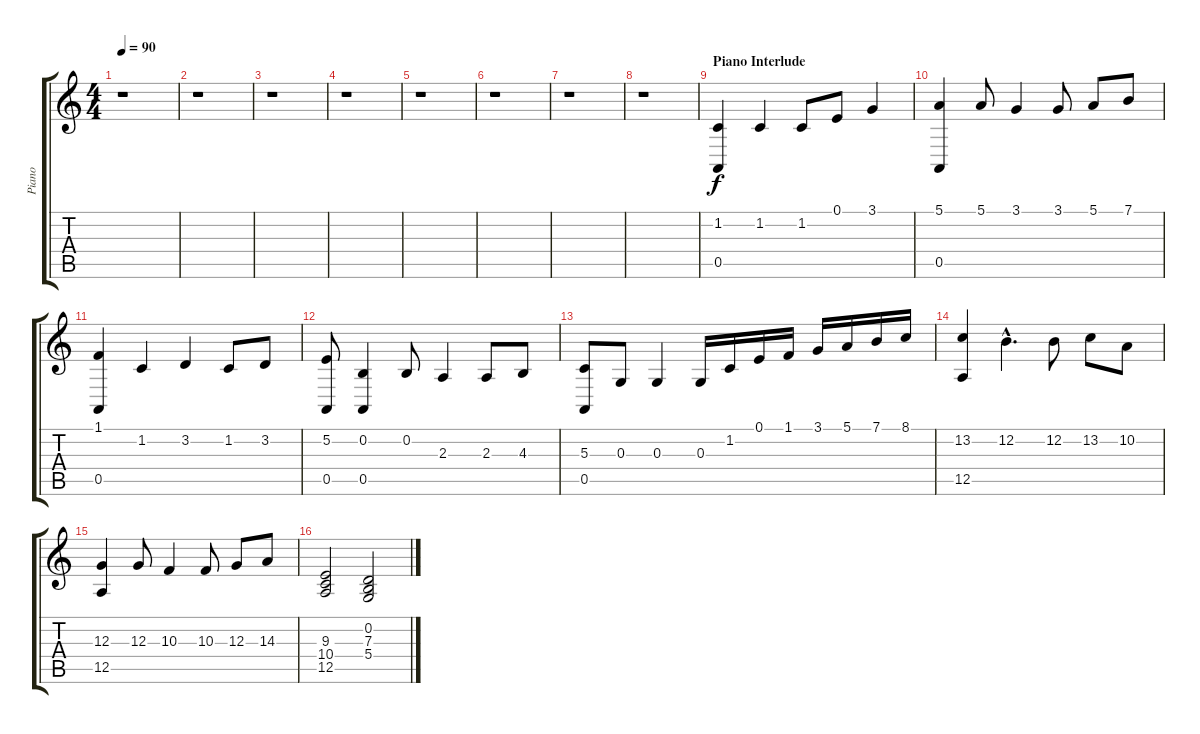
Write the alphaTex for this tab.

\track ("Piano" "Piano") {instrument acousticgrandpiano}
\staff {score tabs}
\tuning (E4 B3 G3 D3 A2 E2) {hide}
\ts (4 4)
\tempo 90
\clef g2
\ks c
r.1{dy f} |
r.1 |
r.1 |
r.1 |
r.1 |
r.1 |
r.1 |
r.1 |
\section ("" "Piano Interlude")
(1.2 0.5).4 1.2.4 1.2.8 0.1.8 3.1.4 |
(5.1 0.5).4 5.1.8 3.1.4 3.1.8 5.1.8 7.1.8 |
(1.1 0.5).4 1.2.4 3.2.4 1.2.8 3.2.8 |
(5.2 0.5).8 (0.2 0.5).4 0.2.8 2.3.4 2.3.8 4.3.8 |
(5.3 0.5).8 0.3.8 0.3.4 0.3.16 1.2.16 0.1.16 1.1.16 3.1.16 5.1.16 7.1.16 8.1.16 |
(13.2 12.5).4 12.2{hac}.4{d} 12.2.8 13.2.8 10.2.8 |
(12.3 12.5).4 12.3.8 10.3.4 10.3.8 12.3.8 14.3.8 |
(9.3 10.4 12.5).2 (0.2 7.3 5.4).2
